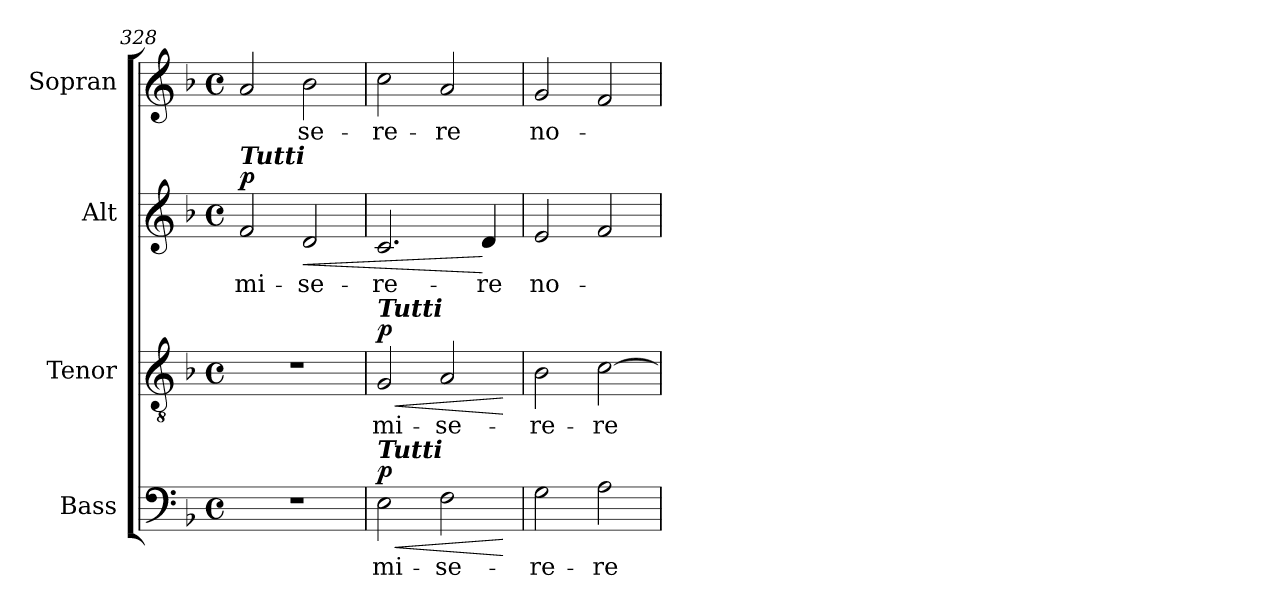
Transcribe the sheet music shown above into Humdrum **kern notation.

**kern	**text	**dynam	**kern	**text	**dynam	**kern	**text	**dynam	**kern	**text
*part4	*part4	*part4	*part3	*part3	*part3	*part2	*part2	*part2	*part1	*part1
*staff4	*staff4	*staff4	*staff3	*staff3	*staff3	*staff2	*staff2	*staff2	*staff1	*staff1
*I"Bass	*	*	*I"Tenor	*	*	*I"Alt	*	*	*I"Sopran	*
*I'B.	*	*	*I'T.	*	*	*I'A.	*	*	*I'S.	*
*clefF4	*	*	*clefGv2	*	*	*clefG2	*	*	*clefG2	*
*k[b-]	*	*	*k[b-]	*	*	*k[b-]	*	*	*k[b-]	*
*F:	*	*	*F:	*	*	*F:	*	*	*F:	*
*M4/4	*	*	*M4/4	*	*	*M4/4	*	*	*M4/4	*
*met(c)	*	*	*met(c)	*	*	*met(c)	*	*	*met(c)	*
=328	=328	=328	=328	=328	=328	=328	=328	=328	=328	=328
!	!	!	!	!	!	!LO:TX:a:Bi:t=Tutti	!	!	!	!
!	!	!	!	!	!	!	!LO:LY:b	!LO:DY:a	!	!
1r	.	.	1r	.	.	2f/	mi-	p	2a/	.
!	!	!	!	!	!	!	!LO:LY:b	!LO:HP:b	!	!LO:LY:b
.	.	.	.	.	.	2d/	-se-	<	2b-\	-se-
=329	=329	=329	=329	=329	=329	=329	=329	=329	=329	=329
!	!	!	!LO:TX:a:Bi:t=Tutti	!	!	!	!	!	!	!
!LO:TX:a:Bi:t=Tutti	!	!	!	!	!	!	!	!	!	!
!	!LO:LY:b	!LO:HP:b	!	!LO:LY:b	!LO:HP:b	!	!LO:LY:b	!	!	!LO:LY:b
!	!	!LO:DY:n=1:a	!	!	!LO:DY:n=1:a	!	!	!	!	!
2E\	mi-	< p	2G/	mi-	< p	2.c/	-re-	.	2cc\	-re-
!	!LO:LY:b	!	!	!LO:LY:b	!	!	!	!	!	!LO:LY:b
2F\	-se-	.	2A/	-se-	.	.	.	.	2a/	-re
!	!	!	!	!	!	!	!LO:LY:b	!	!	!
.	.	.	.	.	.	4d/	-re	[	.	.
.	.	[	.	.	[	.	.	.	.	.
=330	=330	=330	=330	=330	=330	=330	=330	=330	=330	=330
!	!LO:LY:b	!	!	!LO:LY:b	!	!	!LO:LY:b	!	!	!LO:LY:b
2G\	-re-	.	2B-\	-re-	.	2e/	no-	.	2g/	no-
!	!LO:LY:b	!	!	!LO:LY:b	!	!	!	!	!	!
2A\	-re	.	[2c\	-re	.	2f/	.	.	2f/	.
=	=	=	=	=	=	=	=	=	=	=
*-	*-	*-	*-	*-	*-	*-	*-	*-	*-	*-
